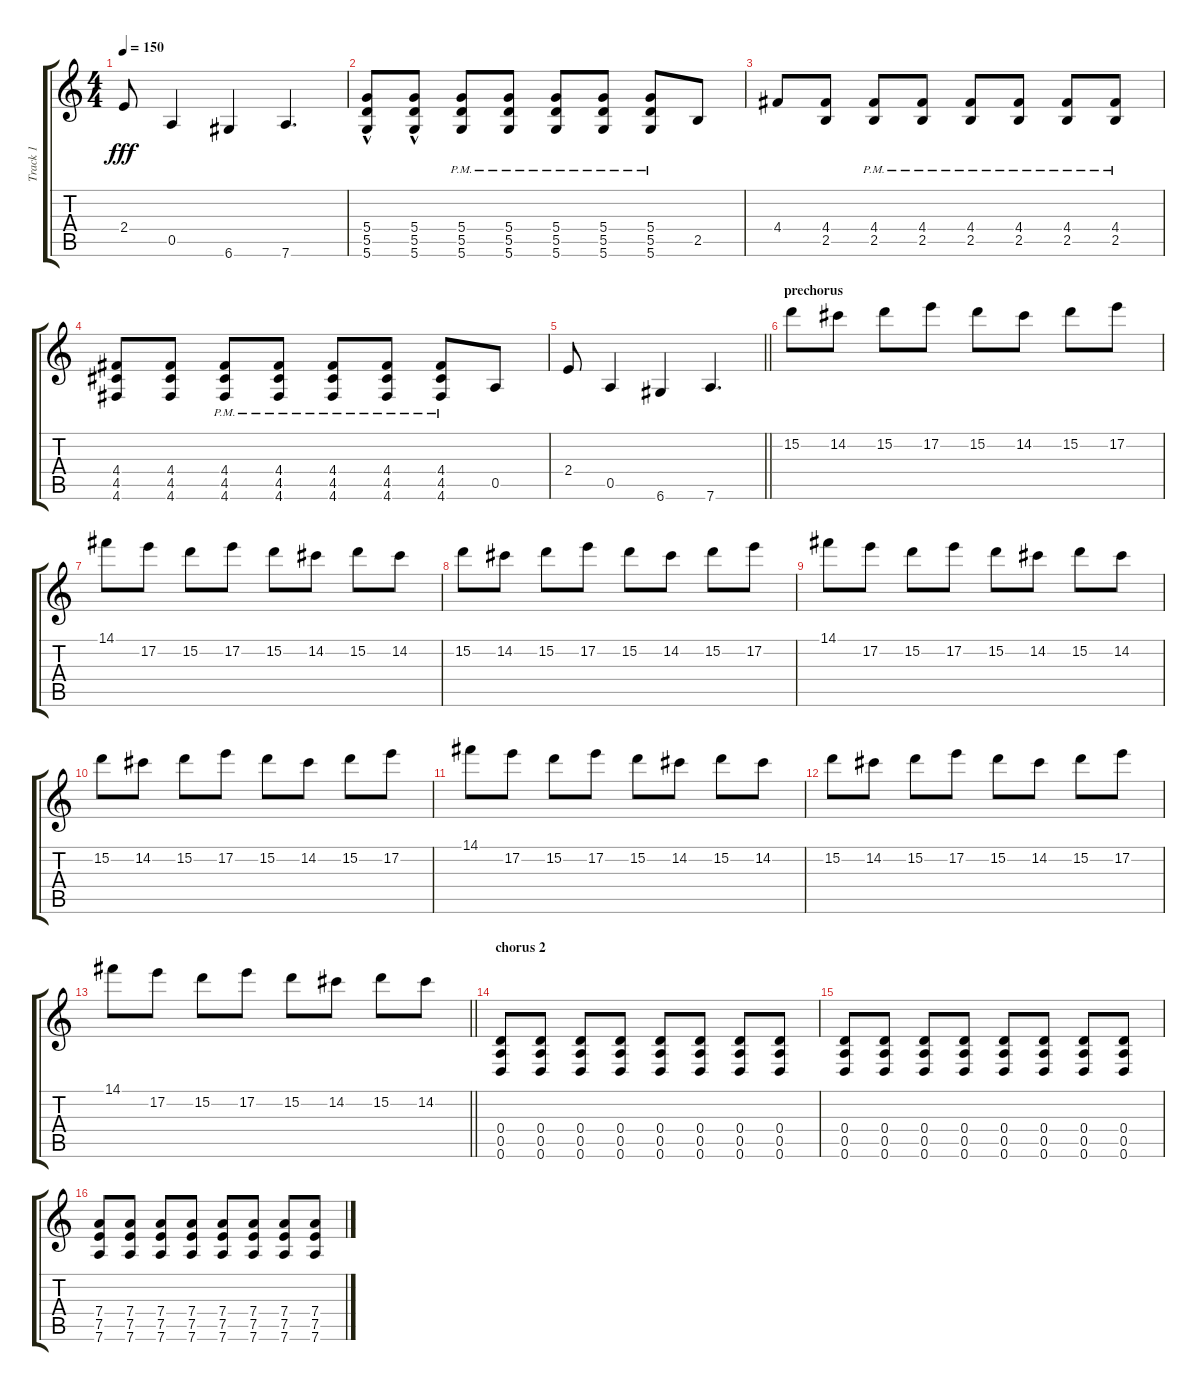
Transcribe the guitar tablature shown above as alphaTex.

\track ("Track 1" "Track 1") {instrument distortionguitar}
\staff {score tabs}
\tuning (E4 B3 G3 D3 A2 D2) {hide}
\ts (4 4)
\tempo 150
\clef g2
\ks c
2.4.8{dy fff} 0.5.4 6.6.4 7.6.4{d} |
(5.4{hac} 5.5 5.6).8 (5.4{hac} 5.5 5.6).8 (5.4{pm} 5.5{pm} 5.6{pm}).8 (5.4{pm} 5.5{pm} 5.6{pm}).8 (5.4{pm} 5.5{pm} 5.6{pm}).8 (5.4{pm} 5.5{pm} 5.6{pm}).8 (5.4{pm} 5.5{pm} 5.6{pm}).8 2.5.8 |
4.4.8 (4.4 2.5).8 (4.4{pm} 2.5{pm}).8 (4.4{pm} 2.5{pm}).8 (4.4{pm} 2.5{pm}).8 (4.4{pm} 2.5{pm}).8 (4.4{pm} 2.5{pm}).8 (4.4{pm} 2.5{pm}).8 |
(4.4 4.5 4.6).8 (4.4 4.5 4.6).8 (4.4{pm} 4.5{pm} 4.6{pm}).8 (4.4{pm} 4.5{pm} 4.6{pm}).8 (4.4{pm} 4.5{pm} 4.6{pm}).8 (4.4{pm} 4.5{pm} 4.6{pm}).8 (4.4{pm} 4.5{pm} 4.6{pm}).8 0.5.8 |
\barLineRight lightlight
2.4.8 0.5.4 6.6.4 7.6.4{d} |
\section ("" "prechorus")
15.2.8 14.2.8 15.2.8 17.2.8 15.2.8 14.2.8 15.2.8 17.2.8 |
14.1.8 17.2.8 15.2.8 17.2.8 15.2.8 14.2.8 15.2.8 14.2.8 |
15.2.8 14.2.8 15.2.8 17.2.8 15.2.8 14.2.8 15.2.8 17.2.8 |
14.1.8 17.2.8 15.2.8 17.2.8 15.2.8 14.2.8 15.2.8 14.2.8 |
15.2.8 14.2.8 15.2.8 17.2.8 15.2.8 14.2.8 15.2.8 17.2.8 |
14.1.8 17.2.8 15.2.8 17.2.8 15.2.8 14.2.8 15.2.8 14.2.8 |
15.2.8 14.2.8 15.2.8 17.2.8 15.2.8 14.2.8 15.2.8 17.2.8 |
\barLineRight lightlight
14.1.8 17.2.8 15.2.8 17.2.8 15.2.8 14.2.8 15.2.8 14.2.8 |
\section ("" "chorus 2")
(0.4 0.5 0.6).8 (0.4 0.5 0.6).8 (0.4 0.5 0.6).8 (0.4 0.5 0.6).8 (0.4 0.5 0.6).8 (0.4 0.5 0.6).8 (0.4 0.5 0.6).8 (0.4 0.5 0.6).8 |
(0.4 0.5 0.6).8 (0.4 0.5 0.6).8 (0.4 0.5 0.6).8 (0.4 0.5 0.6).8 (0.4 0.5 0.6).8 (0.4 0.5 0.6).8 (0.4 0.5 0.6).8 (0.4 0.5 0.6).8 |
(7.4 7.5 7.6).8 (7.4 7.5 7.6).8 (7.4 7.5 7.6).8 (7.4 7.5 7.6).8 (7.4 7.5 7.6).8 (7.4 7.5 7.6).8 (7.4 7.5 7.6).8 (7.4 7.5 7.6).8
